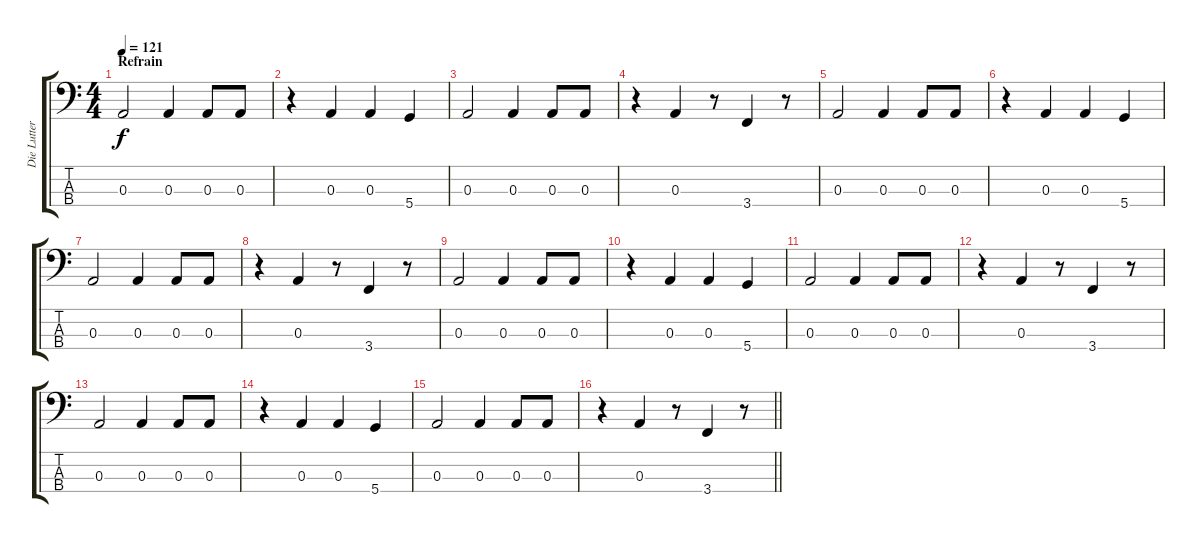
\track ("Die Lutter" "Die Lutter") {instrument electricbasspick}
\staff {score tabs}
\tuning (G2 D2 A1 D1) {hide}
\ts (4 4)
\section ("" "Refrain")
\tempo 121
\clef f4
\ks c
0.3.2{dy f} 0.3.4 0.3.8 0.3.8 |
r.4 0.3.4 0.3.4 5.4.4 |
0.3.2 0.3.4 0.3.8 0.3.8 |
r.4 0.3.4 r.8 3.4.4 r.8 |
0.3.2 0.3.4 0.3.8 0.3.8 |
r.4 0.3.4 0.3.4 5.4.4 |
0.3.2 0.3.4 0.3.8 0.3.8 |
r.4 0.3.4 r.8 3.4.4 r.8 |
0.3.2 0.3.4 0.3.8 0.3.8 |
r.4 0.3.4 0.3.4 5.4.4 |
0.3.2 0.3.4 0.3.8 0.3.8 |
r.4 0.3.4 r.8 3.4.4 r.8 |
0.3.2 0.3.4 0.3.8 0.3.8 |
r.4 0.3.4 0.3.4 5.4.4 |
0.3.2 0.3.4 0.3.8 0.3.8 |
\barLineRight lightlight
r.4 0.3.4 r.8 3.4.4 r.8
